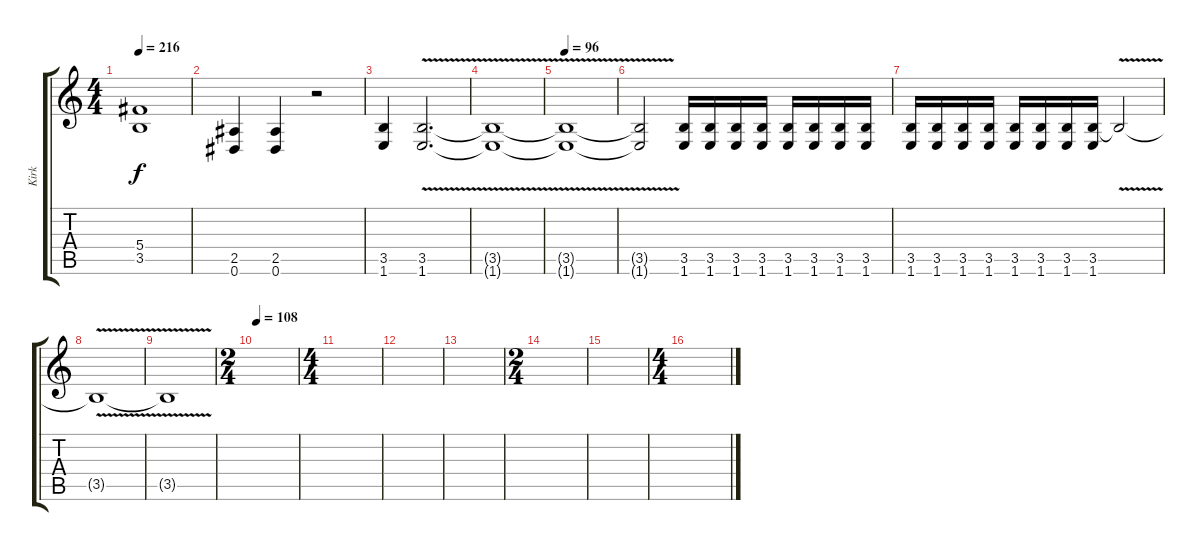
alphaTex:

\track ("Kirk" "Kirk") {instrument distortionguitar}
\staff {score tabs}
\tuning (Eb4 Bb3 Gb3 Db3 Ab2 Eb2) {hide}
\ts (4 4)
\tempo 216
\clef g2
\ks c
(5.4{t} 3.5{t}).1{dy f} |
(2.5 0.6).4 (2.5 0.6).4 r.2 |
(3.5 1.6).4 (3.5{v} 1.6{v}).2{d} |
(3.5{v t} 1.6{v t}).1 |
\tempo 96
(3.5{v t} 1.6{v t}).1 |
(3.5{v t} 1.6{v t}).2 (3.5 1.6).16 (3.5 1.6).16 (3.5 1.6).16 (3.5 1.6).16 (3.5 1.6).16 (3.5 1.6).16 (3.5 1.6).16 (3.5 1.6).16 |
(3.5 1.6).16 (3.5 1.6).16 (3.5 1.6).16 (3.5 1.6).16 (3.5 1.6).16 (3.5 1.6).16 (3.5 1.6).16 (3.5 1.6).16 3.5{v t}.2 |
3.5{v t}.1 |
3.5{v t}.1 |
\ts (2 4)
\tempo 108
|
\ts (4 4)
|
|
|
\ts (2 4)
|
|
\ts (4 4)
